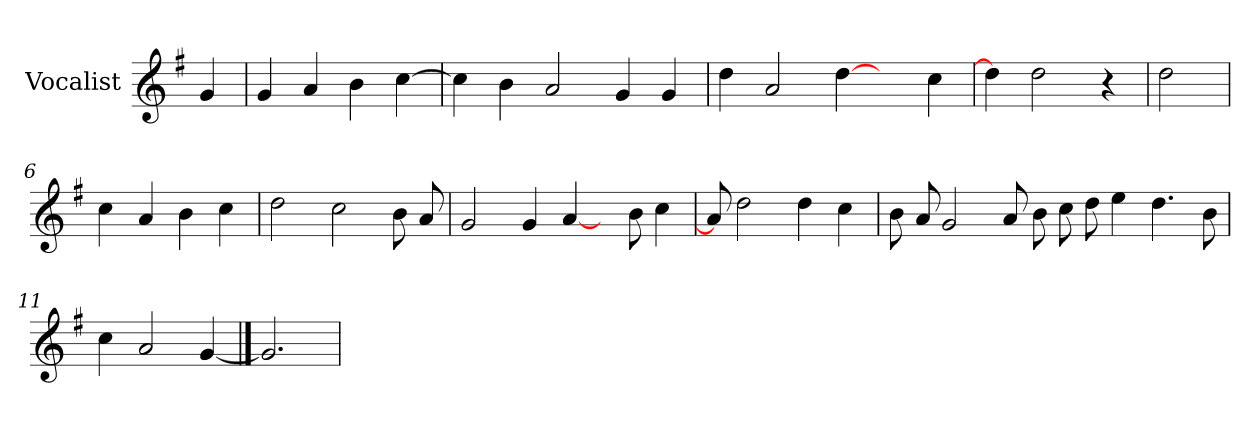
**kern
*part1
*staff1
*I"Vocalist
*k[f#]
*G:
=
4g
=1
4g
4a
4b
[4cc
=2
4cc]
4b
2a
4g
4g
=3
4dd
2a
[4dd
4ryy
4cc
=4
4dd]
2dd
4r
=5
2dd
=6
4cc
4a
4b
4cc
=7
2dd
2cc
8b
8a
=8
2g
4g
[4a
8ryy
8b
4cc
=9
8a]
2dd
4dd
4cc
=10
8b
8a
2g
8a
8b
8cc
8dd
4ee
4.dd
8b
=11
4cc
2a
[4g
==12
2.g]
=
*-
